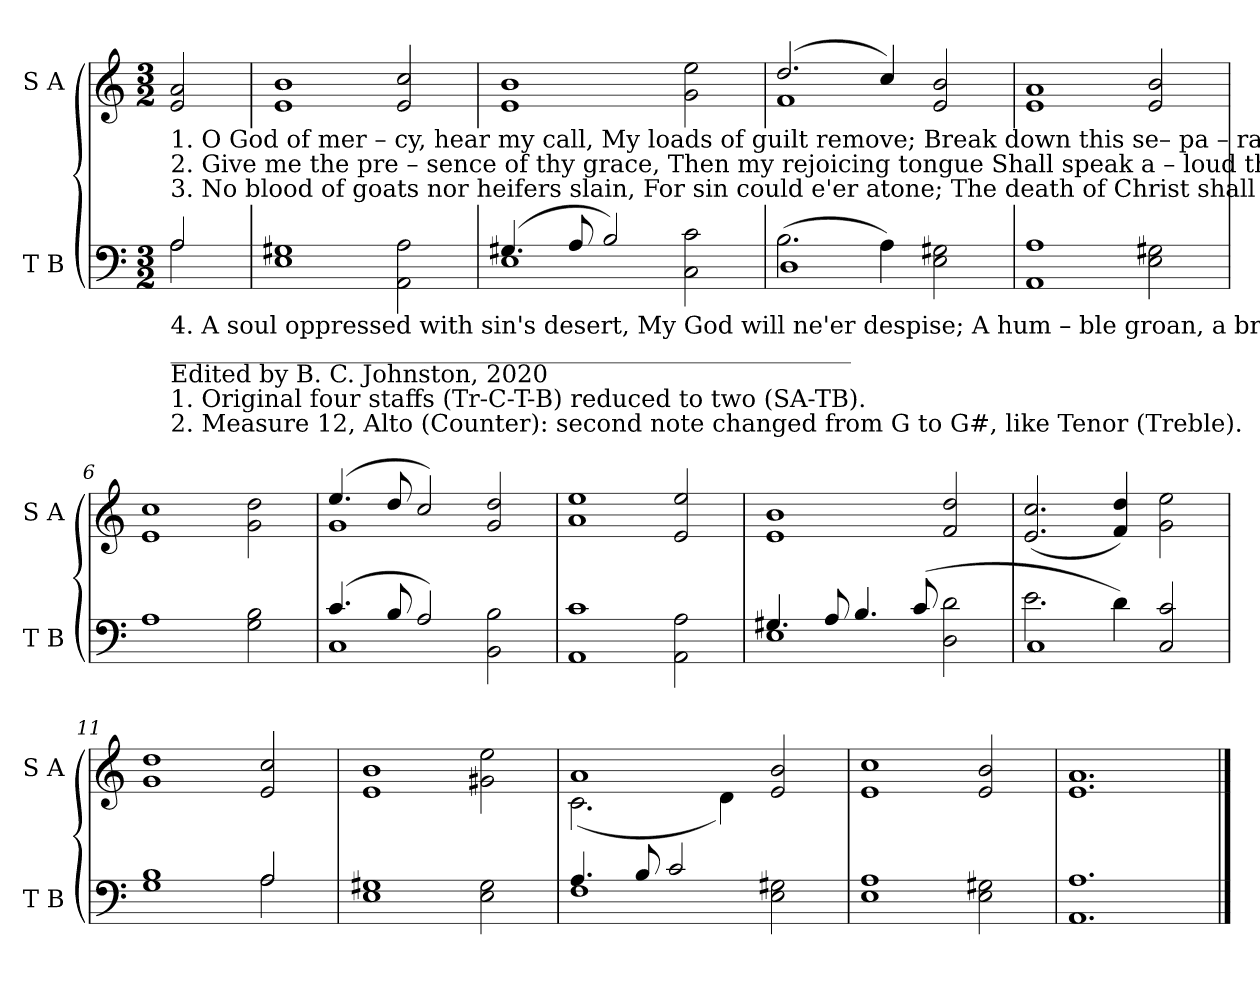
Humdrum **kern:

**kern	**kern
*part2	*part1
*staff2	*staff1
*I"T B	*I"S A
*I'T B	*I'S A
*clefF4	*clefG2
*k[]	*k[]
*M3/2	*M3/2
*MM130	*MM130
=1	=1
*^	*
!	!	!LO:TX:b:t=1. O   God of   mer   –    cy,   hear  my  call,  My loads of  guilt  remove;  Break down          this  se– pa – ra – ting  wall, That   bars        me from my  love.
!	!	!LO:TX:b:t=2. Give me the  pre   –  sence  of  thy  grace, Then my  rejoicing   tongue  Shall  speak          a – loud  thy  righteousness, And  make      thy praise my song.
!	!	!LO:TX:b:t=3. No blood of  goats     nor    heifers  slain,  For sin  could  e'er   atone;  The   death          of Christ shall still  remain     Suf  –  fi  –  cient  and   a  –  lone.
!LO:TX:b:t=4. A soul  oppressed    with   sin's   desert,  My God will  ne'er   despise;  A     hum     –     ble  groan,  a  broken heart,  Is   our        best  sac – ri – fice.	!	!
!LO:TX:b:t=________________________________________________________	!	!
!LO:TX:b:t=Edited by B. C. Johnston, 2020	!	!
!LO:TX:b:t=1. Original four staffs (Tr-C-T-B) reduced to two (SA-TB).	!	!
!LO:TX:b:t=2. Measure 12, Alto (Counter)&colon; second note changed from G to G#, like Tenor (Treble).	!	!
2A/	2A\	2e/ 2a/
*v	*v	*
=2	=2
1E 1G#X	1e 1b
2AA\ 2A\	2e/ 2cc/
=3	=3
*^	*
(<4.G#X/	1E	1e 1b
8A/	.	.
2B/)	.	.
2C\ 2c\	2ryy	2g\ 2ee\
=4	=4	=4
*	*	*^
(>2.B\	1D	(<2.dd/	1f
4A\)	.	4cc/)	.
2E\ 2G#X\	2ryy	2e/ 2b/	2ryy
*v	*v	*	*
*	*v	*v
=5	=5
1AA 1A	1e 1a
2E\ 2G#X\	2e/ 2b/
=6	=6
1A	1e 1cc
2G\ 2B\	2g\ 2dd\
=7	=7
*^	*^
(<4.c/	1C	(<4.ee/	1g
8B/	.	8dd/	.
2A/)	.	2cc/)	.
2BB\ 2B\	2ryy	2g/ 2dd/	2ryy
*v	*v	*	*
*	*v	*v
=8	=8
1AA 1c	1a 1ee
2AA\ 2A\	2e/ 2ee/
=9	=9
*^	*
4.G#X/	(>1E	1e 1b
8A/	.	.
4.B/	.	.
(8c/	.	.
2D\ 2d\	2ryy	2f/ 2dd/
=10	=10	=10
2.e\	1C	(<2.e/ 2.cc/
4d\)	.	4f/ 4dd/)
2C/ 2c/	2ryy	2g\ 2ee\
=11	=11	=11
1G 1B	1ryy	1g 1dd
2A/	2A\	2e/ 2cc/
*v	*v	*
=12	=12
1E 1G#X	1e 1b
2E\ 2G#\	2g#X\ 2ee\
=13	=13
*^	*^
4.A/	1F	1a	(>2.c\
8B/	.	.	.
(2c/	.	.	.
.	.	.	4d\)
2E\ 2G#X\	2ryy	2e/ 2b/	2ryy
*v	*v	*	*
*	*v	*v
=14	=14
1E 1A	1e 1cc
2E\ 2G#X\	2e/ 2b/
=15	=15
1.AA 1.A	1.e 1.a
==	==
*-	*-
